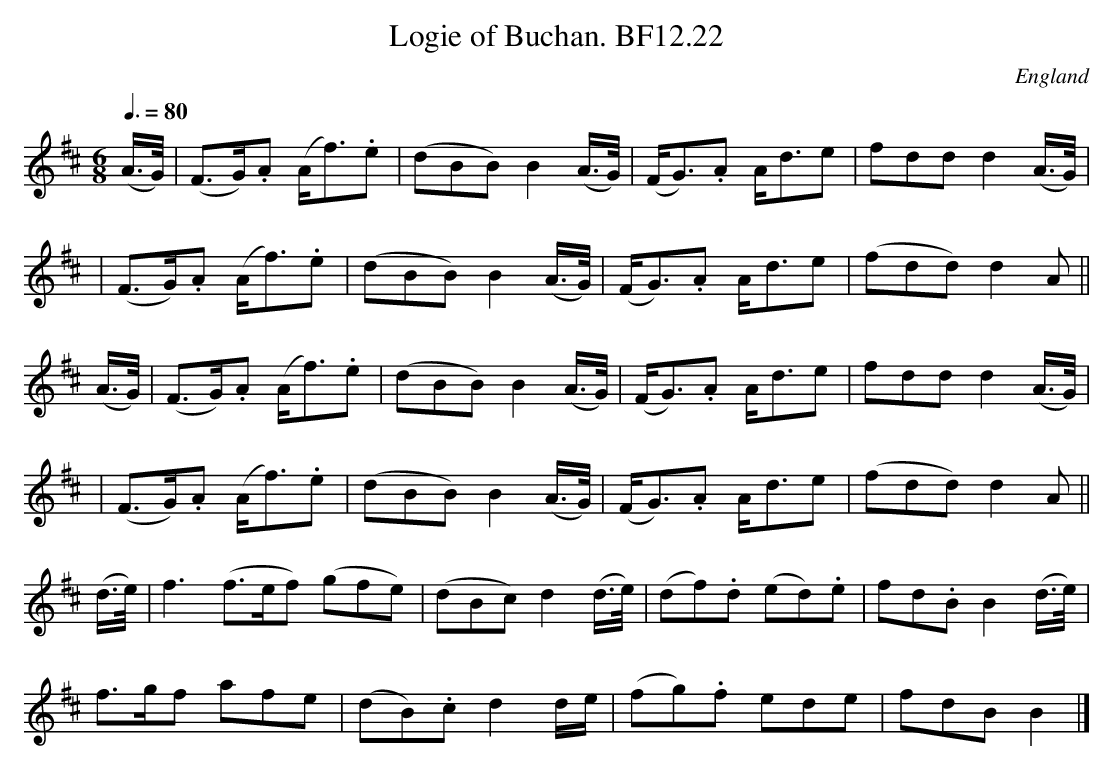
X:1
T:Logie of Buchan. BF12.22
M:6/8
Q:3/8=80
O:England
notC:In T.Browne's hand
K:D major
(A3/4G/4)|(F>G).A (A<f).e|(dBB) B2 (A3/4G/4)|\
(F<G).A A<de|fddd2(A3/4G/4)|!
|(F>G).A (A<f).e|(dBB) B2 (A3/4G/4)|(F<G).A A<de|(fdd)d2A||!
(A3/4G/4)|(F>G).A (A<f).e|(dBB) B2 (A3/4G/4)|\
(F<G).A A<de|fddd2(A3/4G/4)|!
|(F>G).A (A<f).e|(dBB) B2 (A3/4G/4)|(F<G).A A<de|(fdd)d2A||!
(d3/4e/4)|f3(f>ef) (gfe)|(dBc)d2(d3/4e/4)|\
(df).d (ed).e|f-d.BB2(d3/4e/4)|!
f>gf afe|(dB).cd2d/e/|(fg).f ede|fdBB2|]
